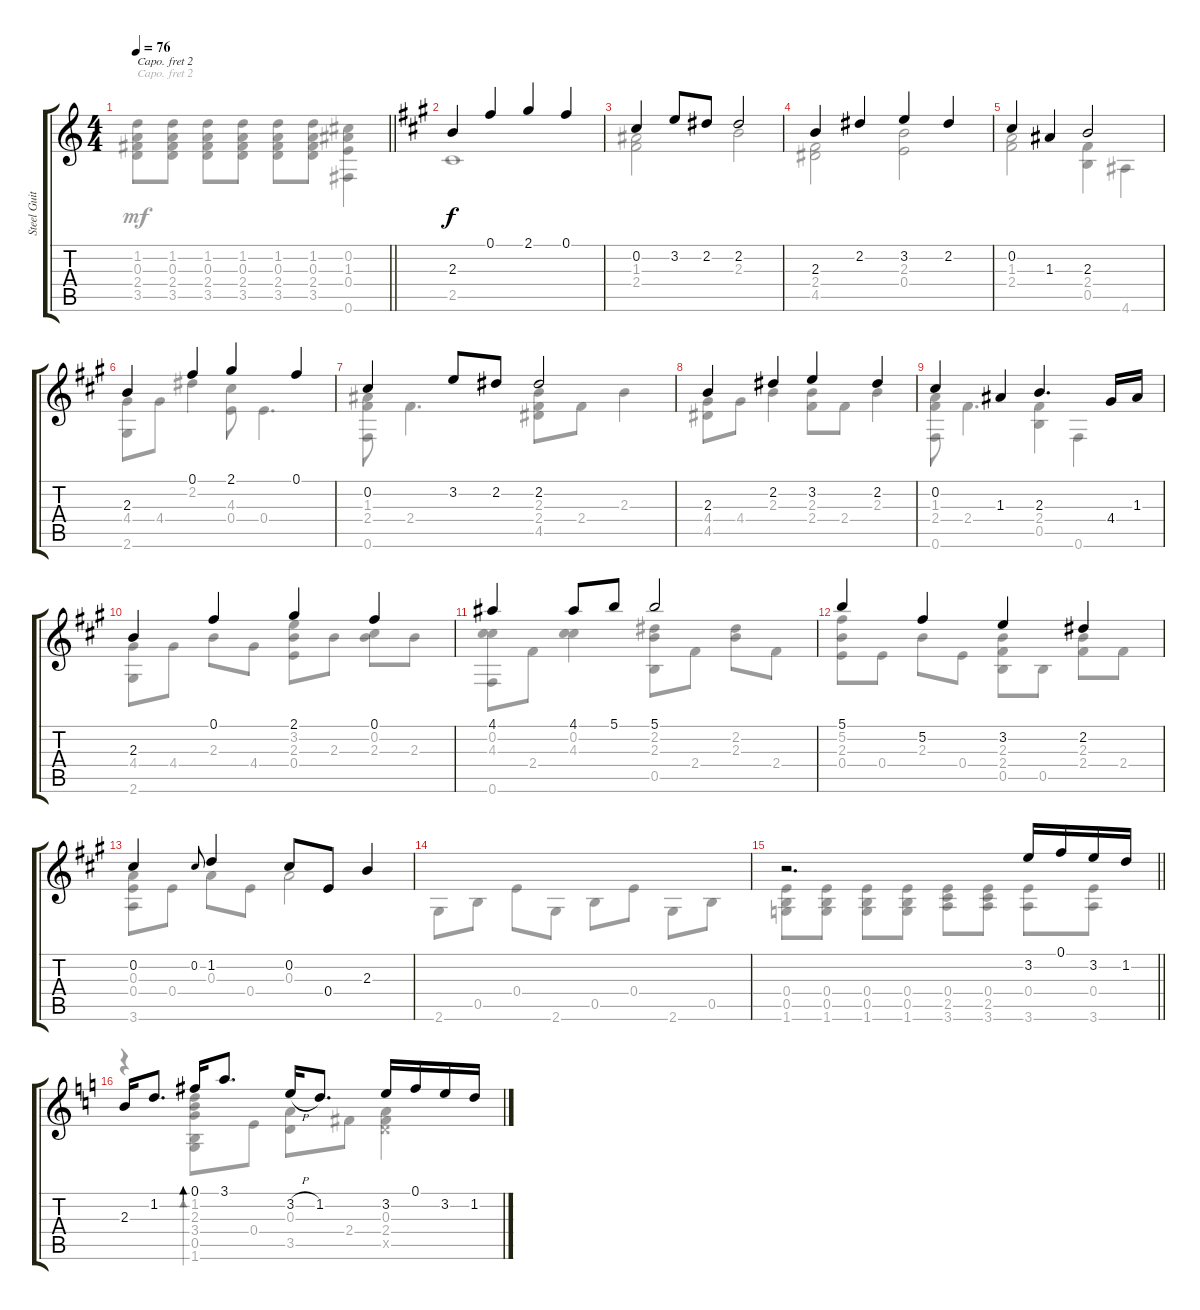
\track ("Steel Guitar" "Steel Guit") {instrument acousticguitarsteel}
\staff {score tabs}
\capo 2
\tuning (E4 B3 G3 D3 A2 E2) {hide}
\voice
\ts (4 4)
\tempo 76
\clef g2
\barLineRight lightlight
\ks c
|
\ks a
2.3.4 0.1.4 2.1.4 0.1.4 |
0.2.4 3.2.8 2.2.8 2.2.2 |
2.3.4 2.2.4 3.2.4 2.2.4 |
0.2.4 1.3.4 2.3.2 |
2.3.4 0.1.4 2.1.4 0.1.4 |
0.2.4 3.2.8 2.2.8 2.2.2 |
2.3.4 2.2.4 3.2.4 2.2.4 |
0.2.4 1.3.4 2.3.4{d} 4.4.16 1.3.16 |
2.3.4 0.1.4 2.1.4 0.1.4 |
4.1.4 4.1.8 5.1.8 5.1.2 |
5.1.4 5.2.4 3.2.4 2.2.4 |
0.2.4 0.2.8{gr onbeat} 1.2.4 0.2.8 0.4.8 2.3.4 |
|
\barLineRight lightlight
r.2{d} 3.2.16 0.1.16 3.2.16 1.2.16 |
\ks c
2.3.16 1.2.8{d} 0.1.16{bd 30} 3.1.8{d} 3.2{h}.16 1.2.8{d} 3.2.16 0.1.16 3.2.16 1.2.16
\voice
\clef g2
\ottava regular
\simile none
\barLineRight lightlight
\ks c
(1.2 0.3 2.4 3.5).8{dy mf} (1.2 0.3 2.4 3.5).8 (1.2 0.3 2.4 3.5).8 (1.2 0.3 2.4 3.5).8 (1.2 0.3 2.4 3.5).8 (1.2 0.3 2.4 3.5).8 (0.2 1.3 0.4 0.6).4 |
\ks a
2.5.1 |
(1.3 2.4).2 2.3.2 |
(2.4 4.5).2 (2.3 0.4).2 |
(1.3 2.4).2 (2.4 0.5).4 4.6.4 |
(4.4 2.6).8 4.4.8 2.2.4 (4.3 0.4).8 0.4.4{d} |
(1.3 2.4 0.6).8 2.4.4{d} (2.3 2.4 4.5).8 2.4.8 2.3.4 |
(4.4 4.5).8 4.4.8 2.3.4 (2.3 2.4).8 2.4.8 2.3.4 |
(1.3 2.4 0.6).8 2.4.4{d} (2.4 0.5).4 0.6.4 |
(4.4 2.6).8 4.4.8 2.3.8 4.4.8 (3.2 2.3 0.4).8 2.3.8 (0.2 2.3).8 2.3.8 |
(0.2 4.3 0.6).8 2.4.8 (0.2 4.3).4 (2.2 2.3 0.5).8 2.4.8 (2.2 2.3).8 2.4.8 |
(5.2 2.3 0.4).8 0.4.8 2.3.8 0.4.8 (2.3 2.4 0.5).8 0.5.8 (2.3 2.4).8 2.4.8 |
(0.3 0.4 3.6).8 0.4.8 0.3.8 0.4.8 0.3.2 |
2.6.8 0.5.8 0.4.8 2.6.8 0.5.8 0.4.8 2.6.8 0.5.8 |
\barLineRight lightlight
(0.4 0.5 1.6).8 (0.4 0.5 1.6).8 (0.4 0.5 1.6).8 (0.4 0.5 1.6).8 (0.4 2.5 3.6).8 (0.4 2.5 3.6).8 (0.4 3.6).8 (0.4 3.6).8 |
\ks c
r.4 (1.2 2.3 3.4 0.5 1.6).8{bd 30} 0.4.8 (0.3 3.5).8 2.4.8 (0.3 2.4 3.5{x}).4
